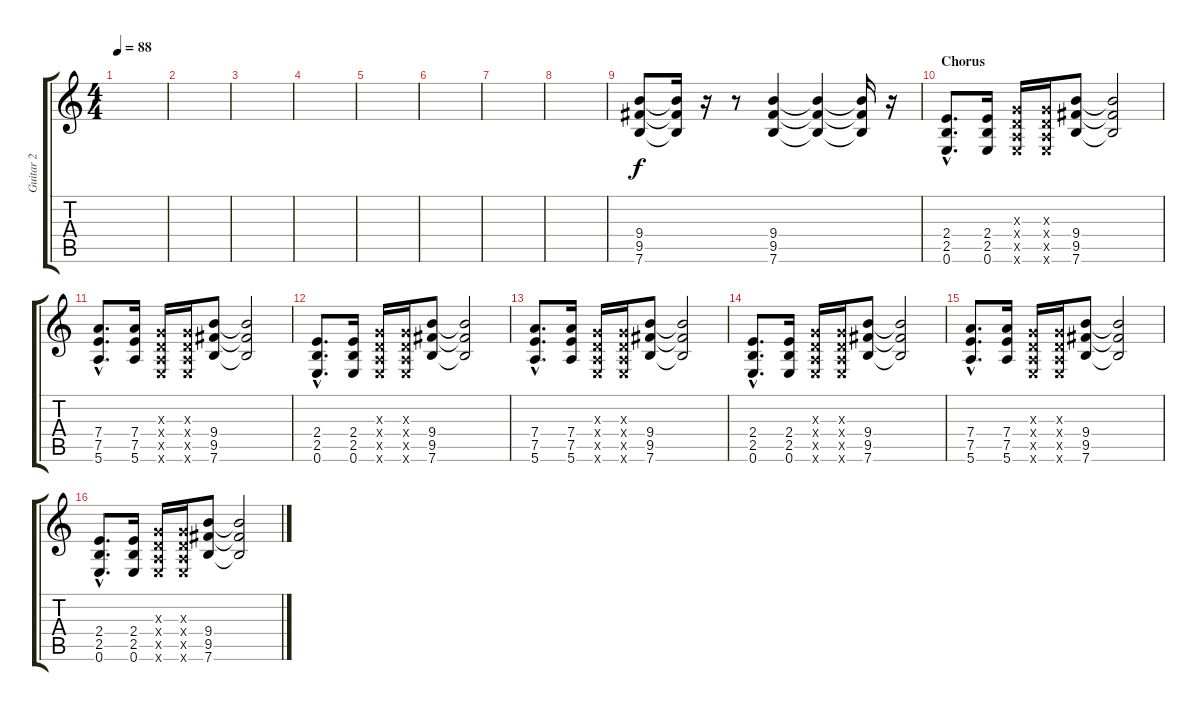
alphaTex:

\track ("Guitar 2" "Guitar 2") {instrument distortionguitar}
\staff {score tabs}
\tuning (E4 B3 G3 D3 A2 E2) {hide}
\ts (4 4)
\tempo 88
\clef g2
\ks c
|
|
|
|
|
|
|
|
(9.4 9.5 7.6).8 (9.4{t} 9.5{t} 7.6{t}).16 r.16 r.8 (9.4 9.5 7.6).4 (9.4{t} 9.5{t} 7.6{t}).4 (9.4{t} 9.5{t} 7.6{t}).16 r.16 |
\section ("" "Chorus")
(2.4{hac} 2.5{hac} 0.6{hac}).8{d volume 10} (2.4 2.5 0.6).16 (0.3{x} 0.4{x} 0.5{x} 0.6{x}).16 (0.3{x} 0.4{x} 0.5{x} 0.6{x}).16 (9.4 9.5 7.6).8 (9.4{t} 9.5{t} 7.6{t}).2 |
(7.4{hac} 7.5{hac} 5.6{hac}).8{d} (7.4 7.5 5.6).16 (0.3{x} 0.4{x} 0.5{x} 0.6{x}).16 (0.3{x} 0.4{x} 0.5{x} 0.6{x}).16 (9.4 9.5 7.6).8 (9.4{t} 9.5{t} 7.6{t}).2 |
(2.4{hac} 2.5{hac} 0.6{hac}).8{d} (2.4 2.5 0.6).16 (0.3{x} 0.4{x} 0.5{x} 0.6{x}).16 (0.3{x} 0.4{x} 0.5{x} 0.6{x}).16 (9.4 9.5 7.6).8 (9.4{t} 9.5{t} 7.6{t}).2 |
(7.4{hac} 7.5{hac} 5.6{hac}).8{d} (7.4 7.5 5.6).16 (0.3{x} 0.4{x} 0.5{x} 0.6{x}).16 (0.3{x} 0.4{x} 0.5{x} 0.6{x}).16 (9.4 9.5 7.6).8 (9.4{t} 9.5{t} 7.6{t}).2 |
(2.4{hac} 2.5{hac} 0.6{hac}).8{d} (2.4 2.5 0.6).16 (0.3{x} 0.4{x} 0.5{x} 0.6{x}).16 (0.3{x} 0.4{x} 0.5{x} 0.6{x}).16 (9.4 9.5 7.6).8 (9.4{t} 9.5{t} 7.6{t}).2 |
(7.4{hac} 7.5{hac} 5.6{hac}).8{d} (7.4 7.5 5.6).16 (0.3{x} 0.4{x} 0.5{x} 0.6{x}).16 (0.3{x} 0.4{x} 0.5{x} 0.6{x}).16 (9.4 9.5 7.6).8 (9.4{t} 9.5{t} 7.6{t}).2 |
(2.4{hac} 2.5{hac} 0.6{hac}).8{d} (2.4 2.5 0.6).16 (0.3{x} 0.4{x} 0.5{x} 0.6{x}).16 (0.3{x} 0.4{x} 0.5{x} 0.6{x}).16 (9.4 9.5 7.6).8 (9.4{t} 9.5{t} 7.6{t}).2
